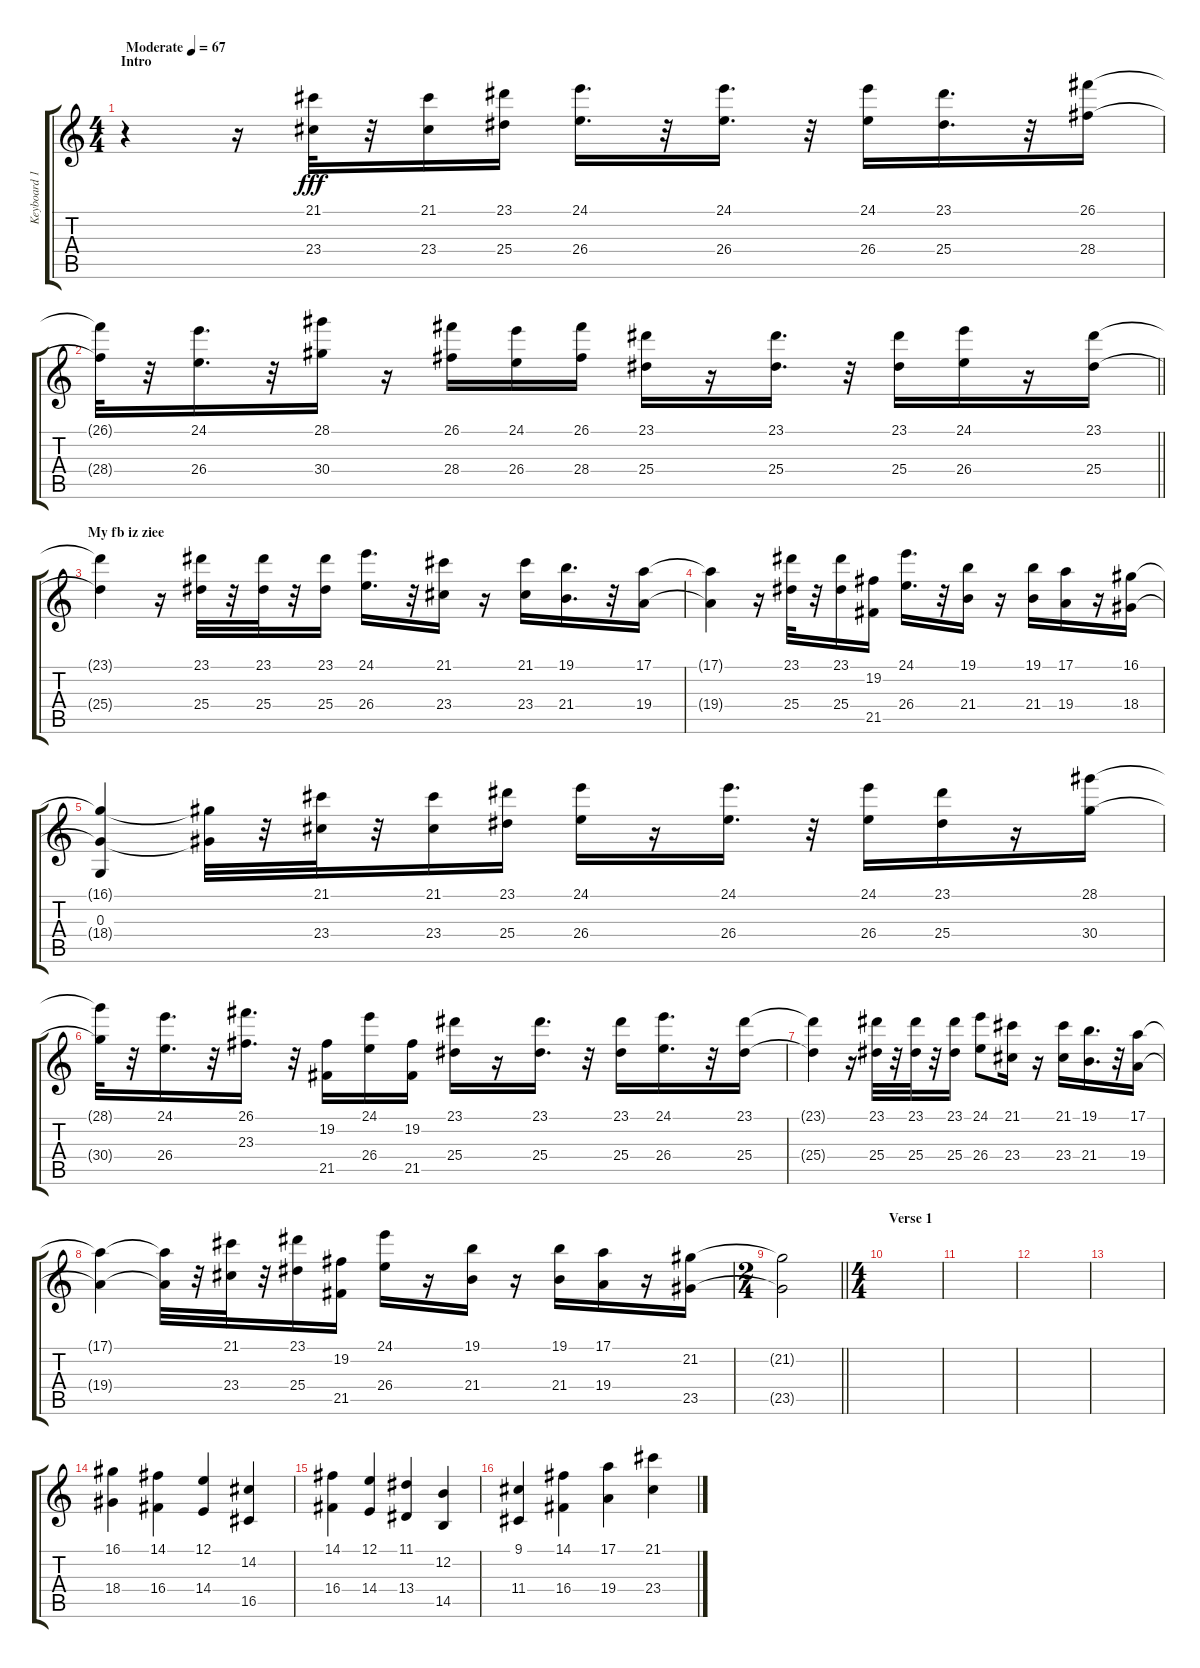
\track ("Keyboard 1(Ovie)" "Keyboard 1") {instrument stringensemble1}
\staff {score tabs}
\tuning (E4 B3 G3 D3 A2 E2) {hide}
\ts (4 4)
\section ("" "Intro")
\tempo (67 "Moderate")
\clef g2
\ks c
r.4{dy fff instrument stringensemble1} r.16 (21.1 23.4).32 r.32 (21.1 23.4).16 (23.1 25.4).16 (24.1 26.4).16{d} r.32 (24.1 26.4).16{d} r.32 (24.1 26.4).16 (23.1 25.4).16{d} r.32 (26.1 28.4).16 |
\barLineRight lightlight
(26.1{t} 28.4{t}).32 r.32 (24.1 26.4).16{d} r.32 (28.1 30.4).16 r.16 (26.1 28.4).16 (24.1 26.4).16 (26.1 28.4).16 (23.1 25.4).16 r.16 (23.1 25.4).16{d} r.32 (23.1 25.4).16 (24.1 26.4).16 r.16 (23.1 25.4).16 |
\section ("" "My fb iz ziee")
(23.1{t} 25.4{t}).4 r.16 (23.1 25.4).32 r.32 (23.1 25.4).32 r.32 (23.1 25.4).16 (24.1 26.4).16{d} r.32 (21.1 23.4).16 r.16 (21.1 23.4).16 (19.1 21.4).16{d} r.32 (17.1 19.4).16 |
(17.1{t} 19.4{t}).4 r.16 (23.1 25.4).32 r.32 (23.1 25.4).16 (19.2 21.5).16 (24.1 26.4).16{d} r.32 (19.1 21.4).16 r.16 (19.1 21.4).16 (17.1 19.4).16 r.16 (16.1 18.4).16 |
(16.1{t} 0.3 18.4{t}).4 (16.1{t} 18.4{t}).32 r.32 (21.1 23.4).32 r.32 (21.1 23.4).16 (23.1 25.4).16 (24.1 26.4).16 r.16 (24.1 26.4).16{d} r.32 (24.1 26.4).16 (23.1 25.4).16 r.16 (28.1 30.4).16 |
(28.1{t} 30.4{t}).32 r.32 (24.1 26.4).16{d} r.32 (26.1 23.3).16{d} r.32 (19.2 21.5).16 (24.1 26.4).16 (19.2 21.5).16 (23.1 25.4).16 r.16 (23.1 25.4).16{d} r.32 (23.1 25.4).16 (24.1 26.4).16{d} r.32 (23.1 25.4).16 |
(23.1{t} 25.4{t}).4 r.16 (23.1 25.4).32 r.32 (23.1 25.4).32 r.32 (23.1 25.4).16 (24.1 26.4).8 (21.1 23.4).16 r.16 (21.1 23.4).16 (19.1 21.4).16{d} r.32 (17.1 19.4).16 |
(17.1{t} 19.4{t}).4 (17.1{t} 19.4{t}).32 r.32 (21.1 23.4).32 r.32 (23.1 25.4).16 (19.2 21.5).16 (24.1 26.4).16 r.16 (19.1 21.4).16 r.16 (19.1 21.4).16 (17.1 19.4).16 r.16 (21.2 23.5).16 |
\ts (2 4)
\barLineRight lightlight
(21.2{t} 23.5{t}).2 |
\ts (4 4)
\section ("" "Verse 1")
|
|
|
|
(16.1 18.4).4{volume 12 instrument stringensemble2} (14.1 16.4).4 (12.1 14.4).4 (14.2 16.5).4 |
(14.1 16.4).4 (12.1 14.4).4 (11.1 13.4).4 (12.2 14.5).4 |
(9.1 11.4).4 (14.1 16.4).4 (17.1 19.4).4 (21.1 23.4).4
